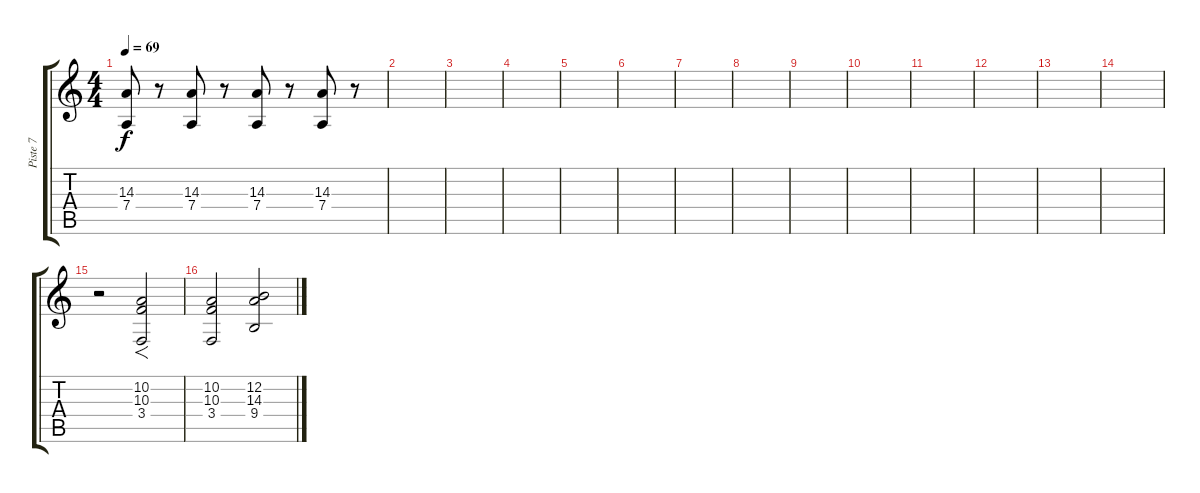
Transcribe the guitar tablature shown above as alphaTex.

\track ("Piste 7" "Piste 7") {instrument choiraahs}
\staff {score tabs}
\tuning (E4 B3 G3 D3 A2 E2) {hide}
\ts (4 4)
\tempo 69
\clef g2
\ks c
(14.3 7.4).8{dy f} r.8 (14.3 7.4).8 r.8 (14.3 7.4).8 r.8 (14.3 7.4).8 r.8 |
|
|
|
|
|
|
|
|
|
|
|
|
|
r.2{volume 16 instrument choiraahs} (10.2 10.3 3.4).2{f} |
(10.2 10.3 3.4).2 (12.2 14.3 9.4).2
